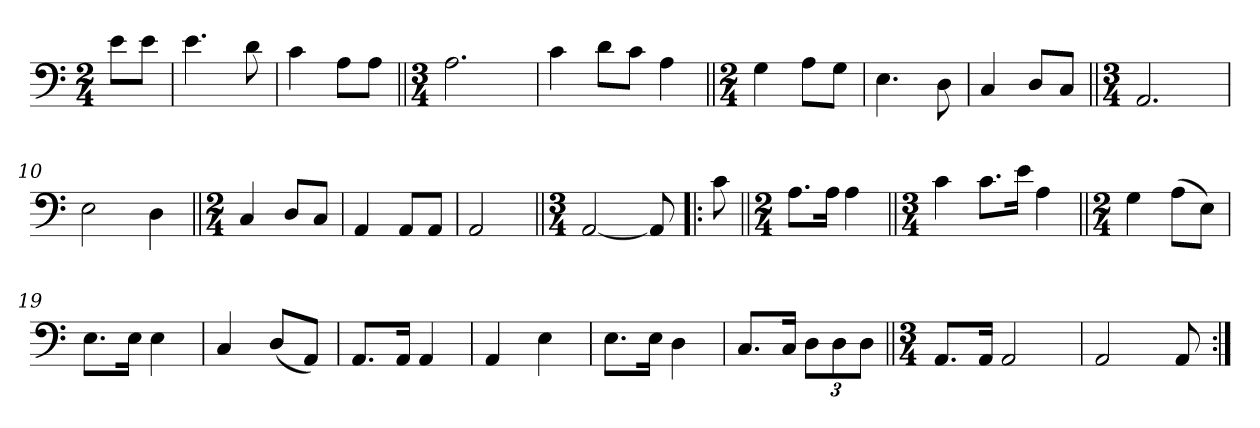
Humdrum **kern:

**kern
*part1
*staff1
*clefF4
*k[]
*M2/4
*MM58
=1
8e\L
8e\J
=2
4.e\
8d\
=3
4c\
8A\L
8A\J
=4||
*M3/4
2.A\
=5
4c\
8d\L
8c\J
4A\
=6||
*M2/4
4G\
8A\L
8G\J
=7
4.E\
8D\
=8
4C/
8D/L
8C/J
=9||
*M3/4
2.AA/
=10
2E\
4D\
=11||
*M2/4
4C/
8D/L
8C/J
=12
4AA/
8AA/L
8AA/J
=13
2AA/
!!LO:LB:g=z
=14||
*M3/4
[2AA/
8AA/]
=15!|:
8c\
=16||
*M2/4
8.A\L
16A\Jk
4A\
=17||
*M3/4
4c\
8.c\L
16e\Jk
4A\
=18||
*M2/4
4G\
(>8A\L
8E\J)
=19
8.E\L
16E\Jk
4E\
=20
4C/
(<8D/L
8AA/J)
=21
8.AA/L
16AA/Jk
4AA/
=22
4AA/
4E\
=23
8.E\L
16E\Jk
4D\
=24
8.C/L
16C/Jk
*Xbrackettup
12D\L
12D\
12D\J
!!LO:LB:g=z
=25||
*M3/4
8.AA/L
16AA/Jk
2AA/
=26
2AA/
8AA/
=:|!
*-
